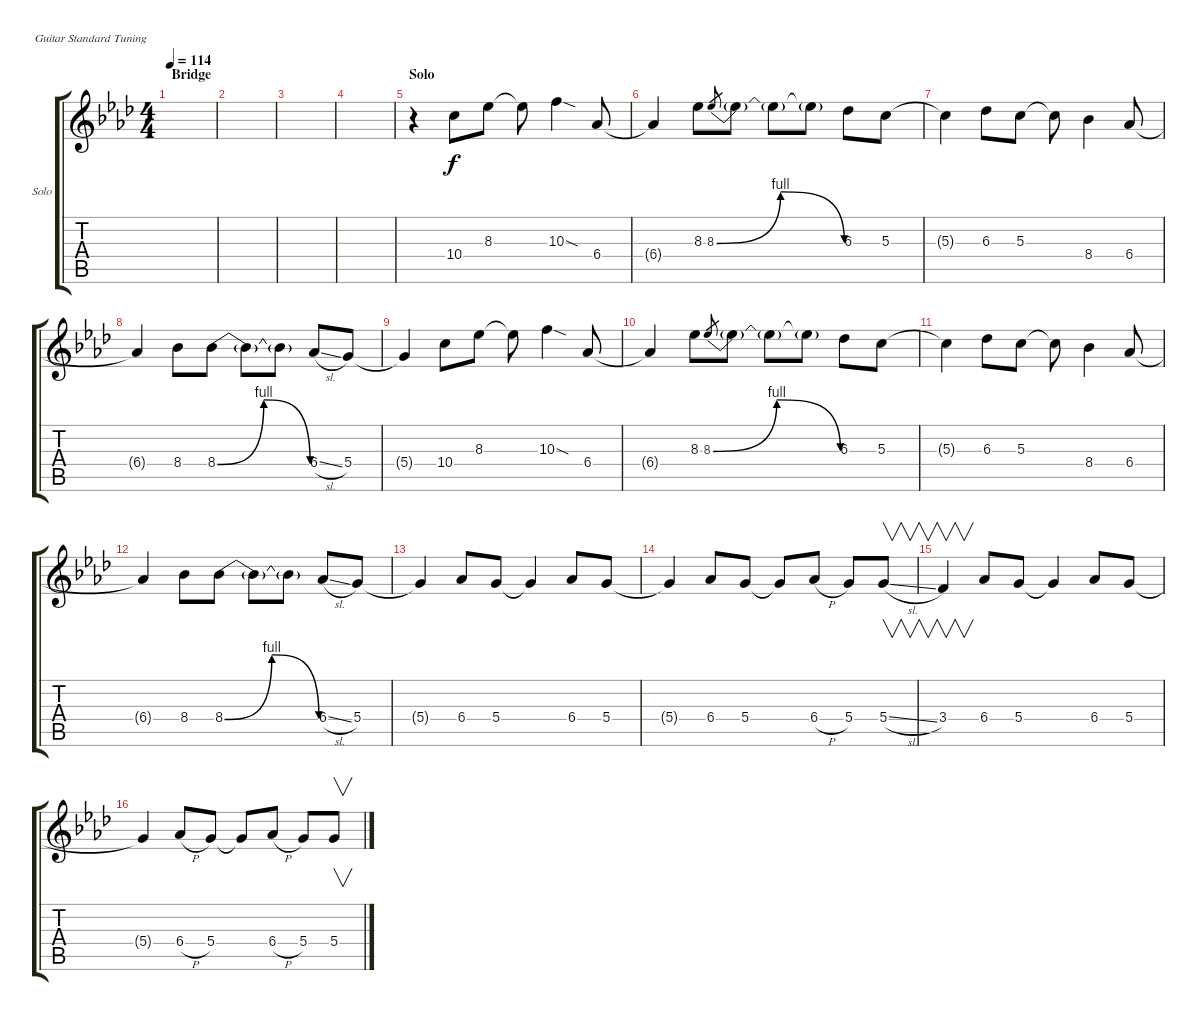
\defaultSystemsLayout 4
\bracketExtendMode groupsimilarinstruments
\firstSystemTrackNameOrientation horizontal
\otherSystemsTrackNameOrientation horizontal
\track ("Solo Guitar" "Solo") {instrument distortionguitar}
\staff {score tabs}
\tuning (E4 B3 G3 D3 A2 E2)
\ts (4 4)
\section ("" "Bridge")
\tempo 114
\clef g2
\scale
0.333333
\ks ab
|
|
|
|
\section ("" "Solo")
r.4 10.4.8 8.3.8 8.3{t}.8 10.3{sod}.4 6.4.8 |
6.4{t}.4 8.3.8 8.3{be (bendrelease 10.799999999999999 0 19.2 4 28.2 4 43.8 0)}.8{gr} 8.3{t}.8 8.3{t}.8 8.3{t}.8 6.3.8 5.3.8 |
5.3{t}.4 6.3.8 5.3.8 5.3{t}.8 8.4.4 6.4.8 |
6.4{t}.4 8.4.8 8.4{be (bendrelease 9.6 0 19.8 4 33 4 42.6 0)}.8 8.4{t}.8 8.4{t}.8 6.4{sl}.8 5.4.8 |
5.4{t}.4 10.4.8 8.3.8 8.3{t}.8 10.3{sod}.4 6.4.8 |
6.4{t}.4 8.3.8 8.3{be (bendrelease 10.799999999999999 0 19.2 4 28.2 4 43.8 0)}.8{gr} 8.3{t}.8 8.3{t}.8 8.3{t}.8 6.3.8 5.3.8 |
5.3{t}.4 6.3.8 5.3.8 5.3{t}.8 8.4.4 6.4.8 |
6.4{t}.4 8.4.8 8.4{be (bendrelease 9.6 0 19.8 4 33 4 42.6 0)}.8 8.4{t}.8 8.4{t}.8 6.4{sl}.8 5.4.8 |
5.4{t}.4 6.4.8 5.4.8 5.4{t}.4 6.4.8 5.4.8 |
5.4{t}.4 6.4.8 5.4.8 5.4{t}.8 6.4{h}.8 5.4.8 5.4{sl}.8{v} |
3.4.4{v} 6.4.8 5.4.8 5.4{t}.4 6.4.8 5.4.8 |
5.4{t}.4 6.4{h}.8 5.4.8 5.4{t}.8 6.4{h}.8 5.4.8 5.4{sl}.8{v}
